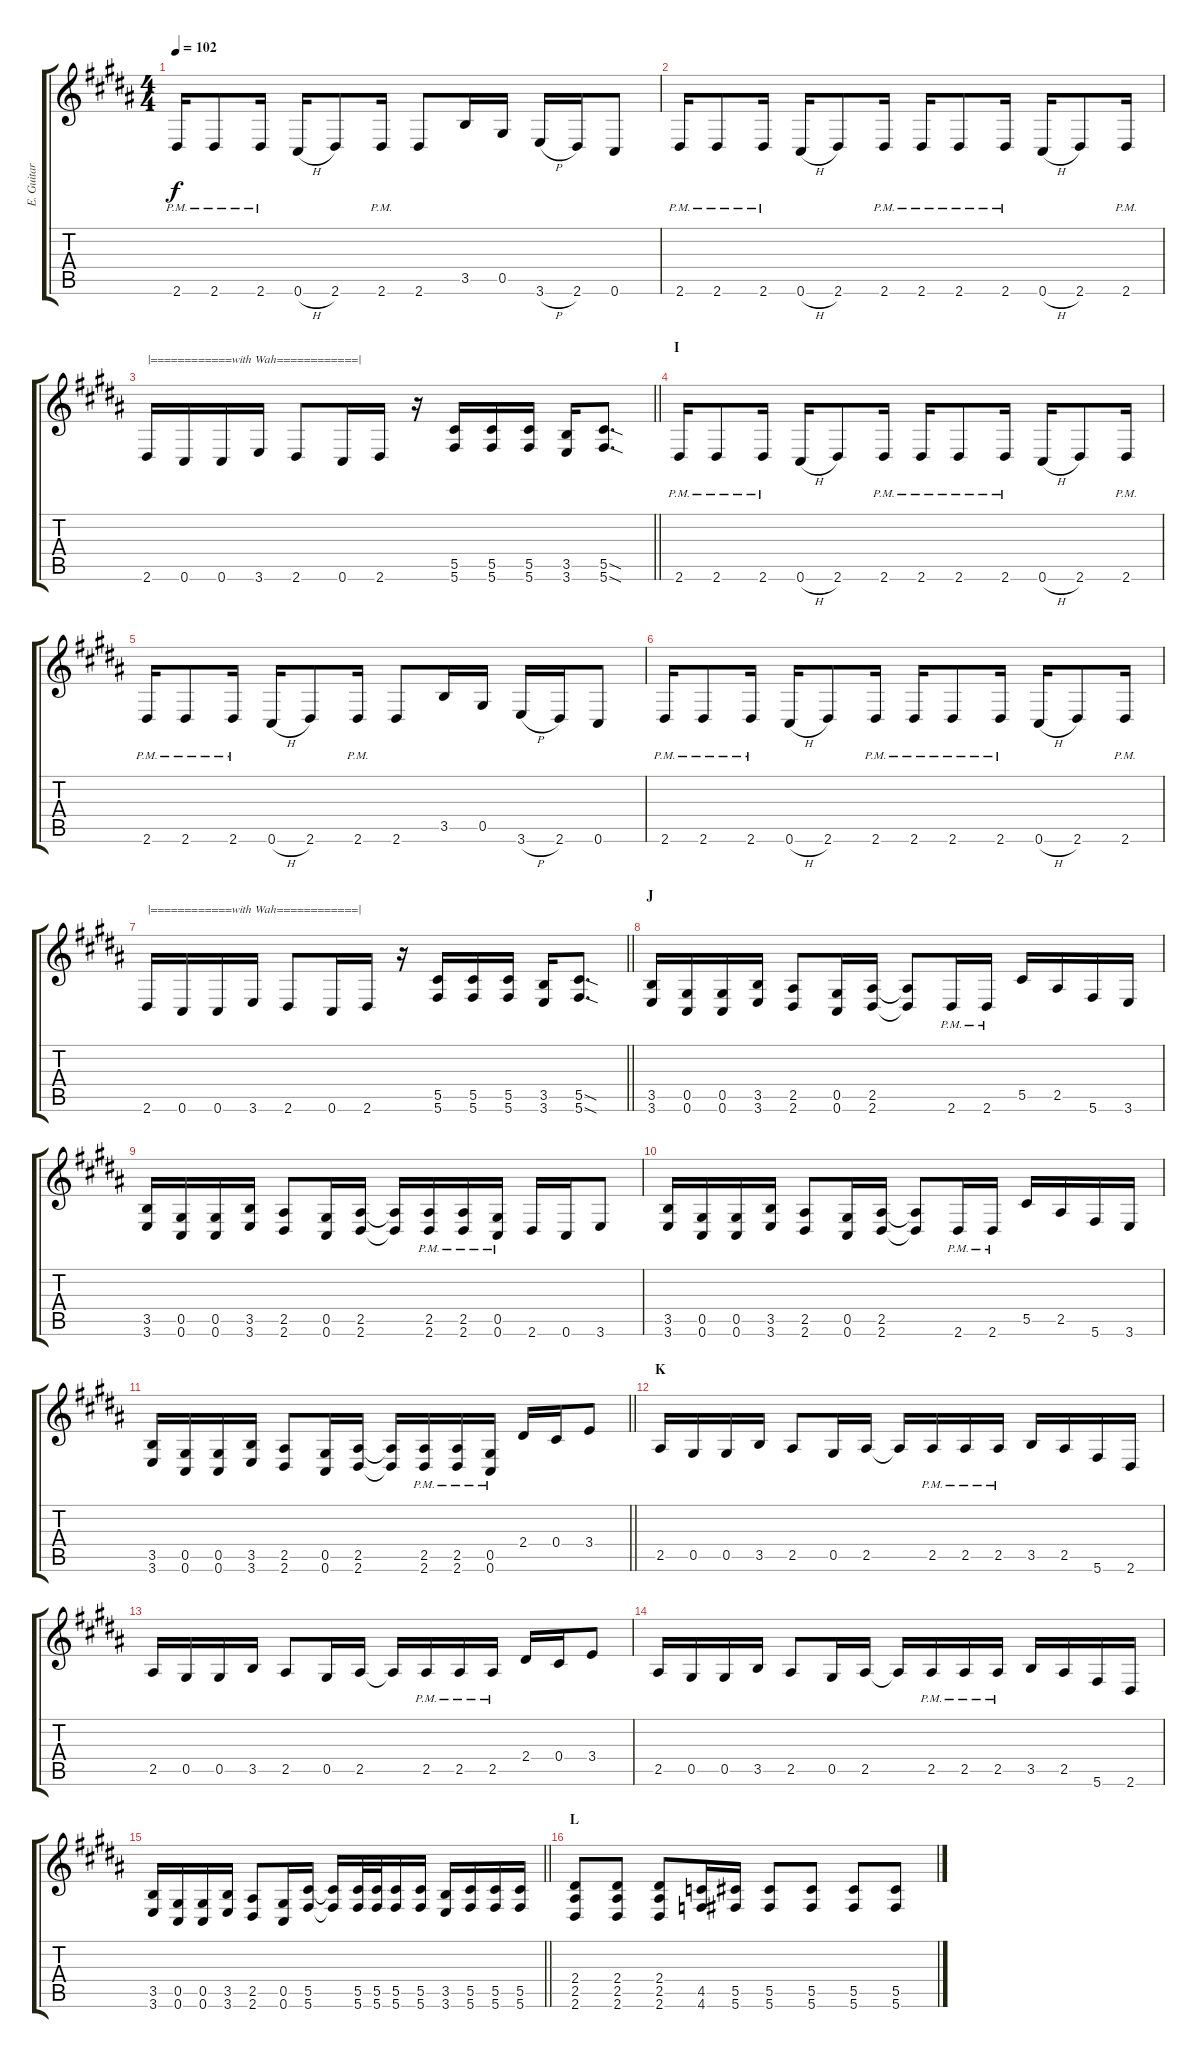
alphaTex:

\track ("E. Guitar I" "E. Guitar ") {instrument overdrivenguitar}
\staff {score tabs}
\tuning (Eb4 Bb3 Gb3 Db3 Ab2 Db2) {hide}
\ts (4 4)
\tempo 102
\clef g2
\ks b
2.6{pm}.16{dy f} 2.6{pm}.8 2.6{pm}.16 0.6{h}.16 2.6.8 2.6{pm}.16 2.6.8 3.5.16 0.5.16 3.6{h}.16 2.6.16 0.6.8 |
2.6{pm}.16 2.6{pm}.8 2.6{pm}.16 0.6{h}.16 2.6.8 2.6{pm}.16 2.6{pm}.16 2.6{pm}.8 2.6{pm}.16 0.6{h}.16 2.6.8 2.6{pm}.16 |
\barLineRight lightlight
2.6.16{txt "|============with Wah============|"} 0.6.16 0.6.16 3.6.16 2.6.8 0.6.16 2.6.16 r.16 (5.5 5.6).16 (5.5 5.6).16 (5.5 5.6).16 (3.5 3.6).16 (5.5{sod} 5.6{sod}).8{d} |
\section ("" "I")
2.6{pm}.16 2.6{pm}.8 2.6{pm}.16 0.6{h}.16 2.6.8 2.6{pm}.16 2.6{pm}.16 2.6{pm}.8 2.6{pm}.16 0.6{h}.16 2.6.8 2.6{pm}.16 |
2.6{pm}.16 2.6{pm}.8 2.6{pm}.16 0.6{h}.16 2.6.8 2.6{pm}.16 2.6.8 3.5.16 0.5.16 3.6{h}.16 2.6.16 0.6.8 |
2.6{pm}.16 2.6{pm}.8 2.6{pm}.16 0.6{h}.16 2.6.8 2.6{pm}.16 2.6{pm}.16 2.6{pm}.8 2.6{pm}.16 0.6{h}.16 2.6.8 2.6{pm}.16 |
\barLineRight lightlight
2.6.16{txt "|============with Wah============|"} 0.6.16 0.6.16 3.6.16 2.6.8 0.6.16 2.6.16 r.16 (5.5 5.6).16 (5.5 5.6).16 (5.5 5.6).16 (3.5 3.6).16 (5.5{sod} 5.6{sod}).8{d} |
\section ("" "J")
(3.5 3.6).16 (0.5 0.6).16 (0.5 0.6).16 (3.5 3.6).16 (2.5 2.6).8 (0.5 0.6).16 (2.5 2.6).16 (2.5{t} 2.6{t}).8 2.6{pm}.16 2.6{pm}.16 5.5.16 2.5.16 5.6.16 3.6.16 |
(3.5 3.6).16 (0.5 0.6).16 (0.5 0.6).16 (3.5 3.6).16 (2.5 2.6).8 (0.5 0.6).16 (2.5 2.6).16 (2.5{t} 2.6{t}).16 (2.5{pm} 2.6{pm}).16 (2.5{pm} 2.6{pm}).16 (0.5{pm} 0.6{pm}).16 2.6.16 0.6.16 3.6.8 |
(3.5 3.6).16 (0.5 0.6).16 (0.5 0.6).16 (3.5 3.6).16 (2.5 2.6).8 (0.5 0.6).16 (2.5 2.6).16 (2.5{t} 2.6{t}).8 2.6{pm}.16 2.6{pm}.16 5.5.16 2.5.16 5.6.16 3.6.16 |
\barLineRight lightlight
(3.5 3.6).16 (0.5 0.6).16 (0.5 0.6).16 (3.5 3.6).16 (2.5 2.6).8 (0.5 0.6).16 (2.5 2.6).16 (2.5{t} 2.6{t}).16 (2.5{pm} 2.6{pm}).16 (2.5{pm} 2.6{pm}).16 (0.5{pm} 0.6{pm}).16 2.4.16 0.4.16 3.4.8 |
\section ("" "K")
2.5.16 0.5.16 0.5.16 3.5.16 2.5.8 0.5.16 2.5.16 2.5{t}.16 2.5{pm}.16 2.5{pm}.16 2.5{pm}.16 3.5.16 2.5.16 5.6.16 2.6.16 |
2.5.16 0.5.16 0.5.16 3.5.16 2.5.8 0.5.16 2.5.16 2.5{t}.16 2.5{pm}.16 2.5{pm}.16 2.5{pm}.16 2.4.16 0.4.16 3.4.8 |
2.5.16 0.5.16 0.5.16 3.5.16 2.5.8 0.5.16 2.5.16 2.5{t}.16 2.5{pm}.16 2.5{pm}.16 2.5{pm}.16 3.5.16 2.5.16 5.6.16 2.6.16 |
\barLineRight lightlight
(3.5 3.6).16 (0.5 0.6).16 (0.5 0.6).16 (3.5 3.6).16 (2.5 2.6).8 (0.5 0.6).16 (5.5 5.6).16 (5.5{t} 5.6{t}).16 (5.5 5.6).32 (5.5 5.6).32 (5.5 5.6).16 (5.5 5.6).16 (3.5 3.6).16 (5.5 5.6).16 (5.5 5.6).16 (5.5 5.6).16 |
\section ("" "L")
(2.4 2.5 2.6).8 (2.4 2.5 2.6).8 (2.4 2.5 2.6).8 (4.5 4.6).16 (5.5 5.6).16 (5.5 5.6).8 (5.5 5.6).8 (5.5 5.6).8 (5.5 5.6).8
